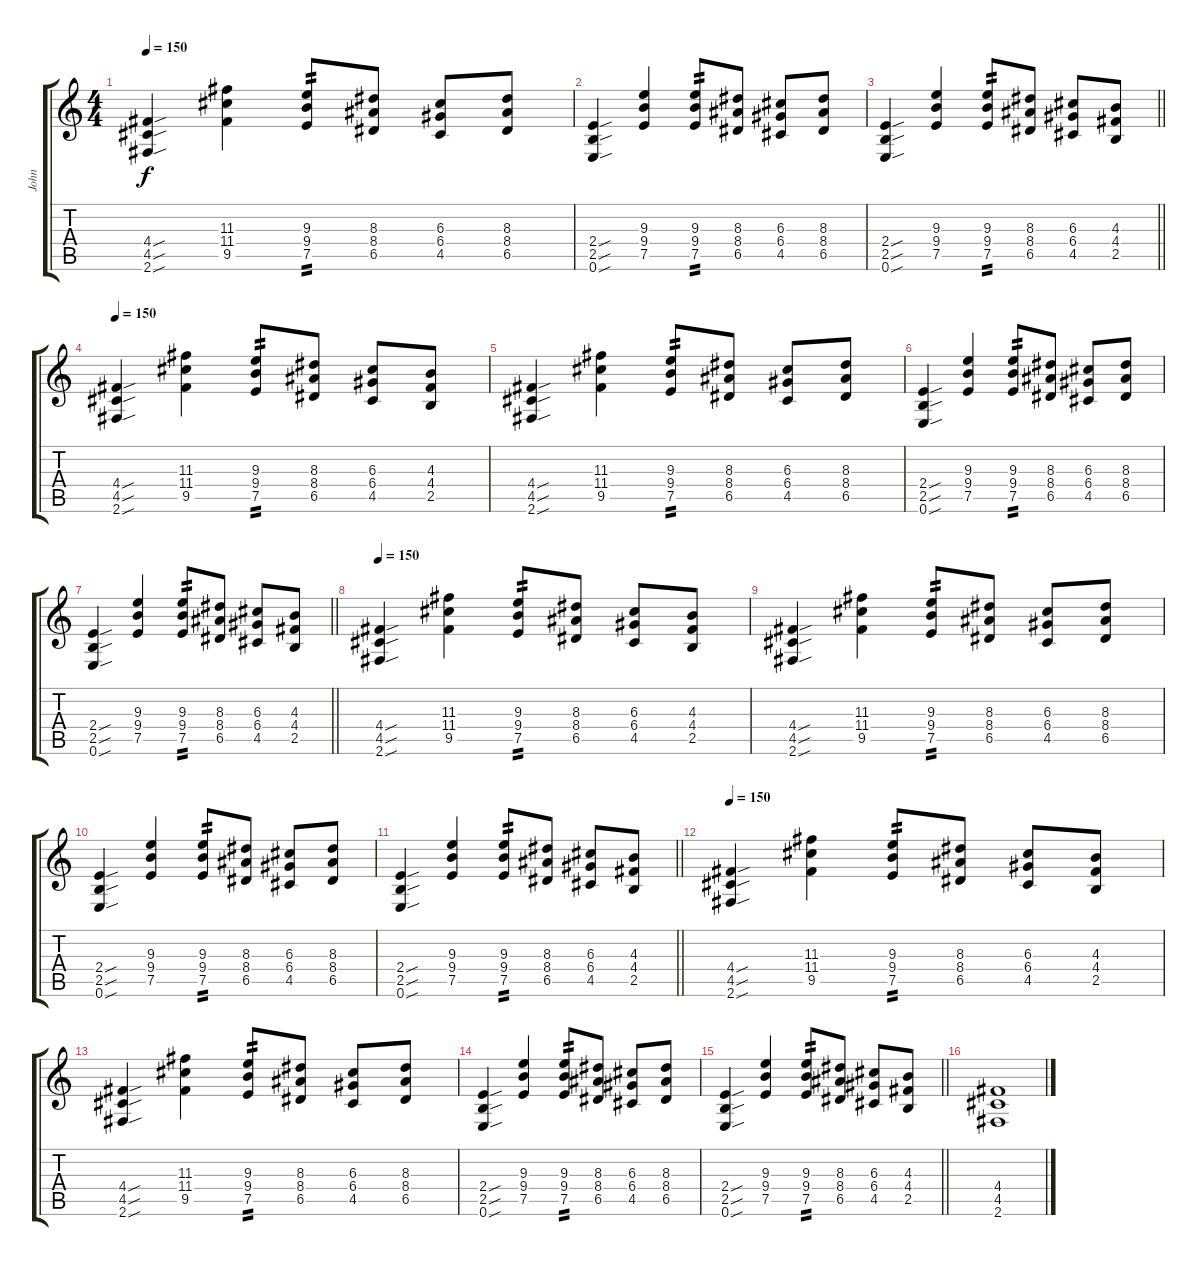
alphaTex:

\track ("John" "John") {instrument overdrivenguitar}
\staff {score tabs}
\tuning (E4 B3 G3 D3 A2 E2) {hide}
\ts (4 4)
\tempo 150
\clef g2
\ks c
(4.4{sou} 4.5{sou} 2.6{sou}).4{dy f} (11.3 11.4 9.5).4 (9.3 9.4 7.5).8{tp 2} (8.3 8.4 6.5).8 (6.3 6.4 4.5).8 (8.3 8.4 6.5).8 |
(2.4{sou} 2.5{sou} 0.6{sou}).4 (9.3 9.4 7.5).4 (9.3 9.4 7.5).8{tp 2} (8.3 8.4 6.5).8 (6.3 6.4 4.5).8 (8.3 8.4 6.5).8 |
\barLineRight lightlight
(2.4{sou} 2.5{sou} 0.6{sou}).4 (9.3 9.4 7.5).4 (9.3 9.4 7.5).8{tp 2} (8.3 8.4 6.5).8 (6.3 6.4 4.5).8 (4.3 4.4 2.5).8 |
\tempo 150
(4.4{sou} 4.5{sou} 2.6{sou}).4 (11.3 11.4 9.5).4 (9.3 9.4 7.5).8{tp 2} (8.3 8.4 6.5).8 (6.3 6.4 4.5).8 (4.3 4.4 2.5).8 |
(4.4{sou} 4.5{sou} 2.6{sou}).4 (11.3 11.4 9.5).4 (9.3 9.4 7.5).8{tp 2} (8.3 8.4 6.5).8 (6.3 6.4 4.5).8 (8.3 8.4 6.5).8 |
(2.4{sou} 2.5{sou} 0.6{sou}).4 (9.3 9.4 7.5).4 (9.3 9.4 7.5).8{tp 2} (8.3 8.4 6.5).8 (6.3 6.4 4.5).8 (8.3 8.4 6.5).8 |
\barLineRight lightlight
(2.4{sou} 2.5{sou} 0.6{sou}).4 (9.3 9.4 7.5).4 (9.3 9.4 7.5).8{tp 2} (8.3 8.4 6.5).8 (6.3 6.4 4.5).8 (4.3 4.4 2.5).8 |
\tempo 150
(4.4{sou} 4.5{sou} 2.6{sou}).4 (11.3 11.4 9.5).4 (9.3 9.4 7.5).8{tp 2} (8.3 8.4 6.5).8 (6.3 6.4 4.5).8 (4.3 4.4 2.5).8 |
(4.4{sou} 4.5{sou} 2.6{sou}).4 (11.3 11.4 9.5).4 (9.3 9.4 7.5).8{tp 2} (8.3 8.4 6.5).8 (6.3 6.4 4.5).8 (8.3 8.4 6.5).8 |
(2.4{sou} 2.5{sou} 0.6{sou}).4 (9.3 9.4 7.5).4 (9.3 9.4 7.5).8{tp 2} (8.3 8.4 6.5).8 (6.3 6.4 4.5).8 (8.3 8.4 6.5).8 |
\barLineRight lightlight
(2.4{sou} 2.5{sou} 0.6{sou}).4 (9.3 9.4 7.5).4 (9.3 9.4 7.5).8{tp 2} (8.3 8.4 6.5).8 (6.3 6.4 4.5).8 (4.3 4.4 2.5).8 |
\tempo 150
(4.4{sou} 4.5{sou} 2.6{sou}).4 (11.3 11.4 9.5).4 (9.3 9.4 7.5).8{tp 2} (8.3 8.4 6.5).8 (6.3 6.4 4.5).8 (4.3 4.4 2.5).8 |
(4.4{sou} 4.5{sou} 2.6{sou}).4 (11.3 11.4 9.5).4 (9.3 9.4 7.5).8{tp 2} (8.3 8.4 6.5).8 (6.3 6.4 4.5).8 (8.3 8.4 6.5).8 |
(2.4{sou} 2.5{sou} 0.6{sou}).4 (9.3 9.4 7.5).4 (9.3 9.4 7.5).8{tp 2} (8.3 8.4 6.5).8 (6.3 6.4 4.5).8 (8.3 8.4 6.5).8 |
\barLineRight lightlight
(2.4{sou} 2.5{sou} 0.6{sou}).4 (9.3 9.4 7.5).4 (9.3 9.4 7.5).8{tp 2} (8.3 8.4 6.5).8 (6.3 6.4 4.5).8 (4.3 4.4 2.5).8 |
(4.4 4.5 2.6).1{volume 0}
